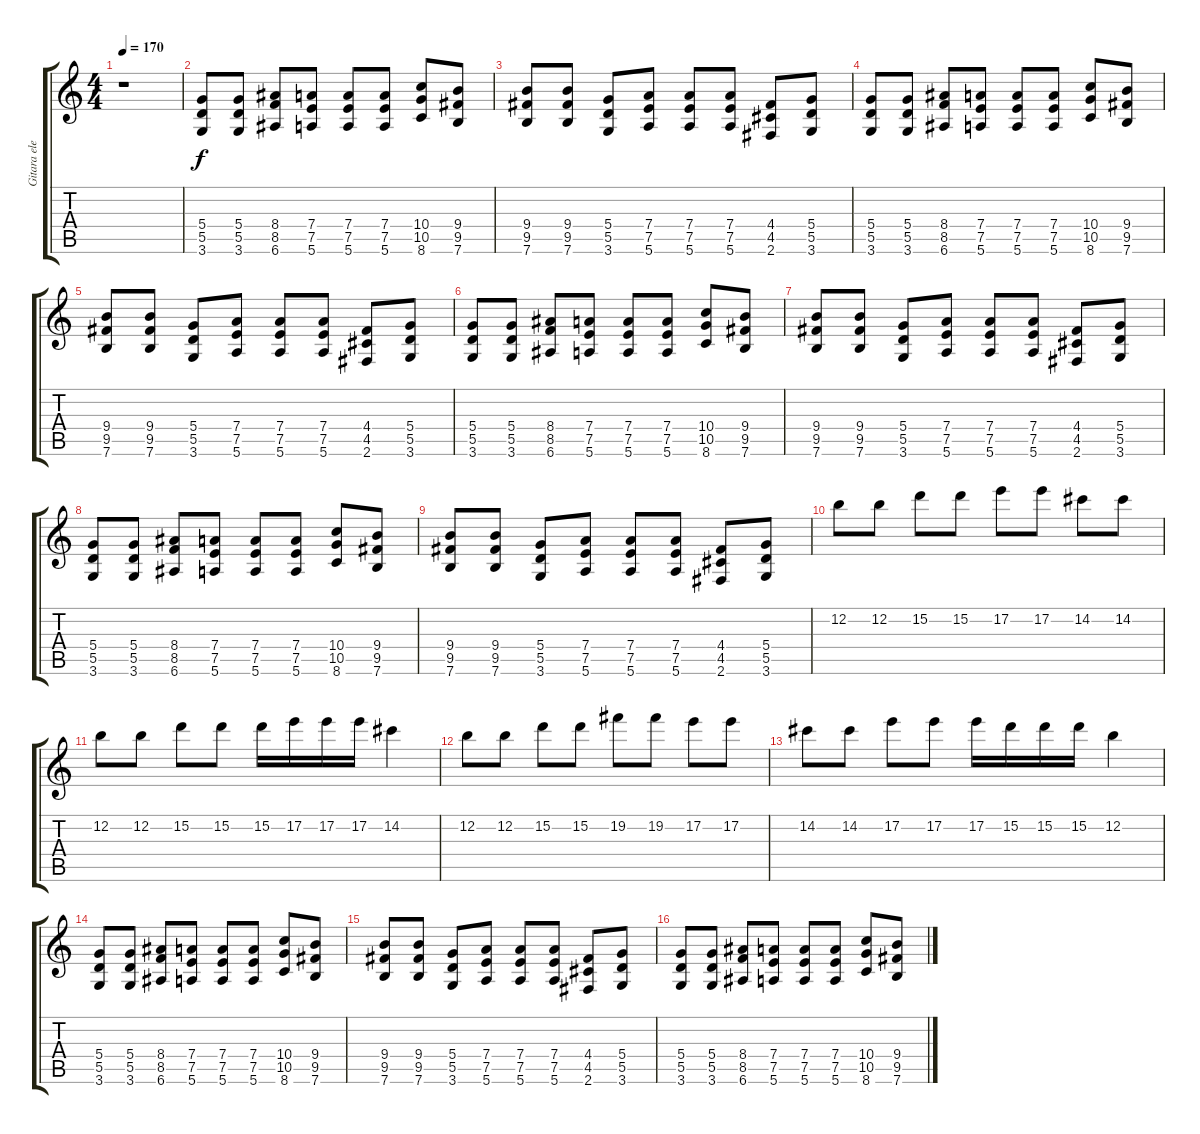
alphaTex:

\track ("Gitara elektryczna" "Gitara ele") {instrument distortionguitar}
\staff {score tabs}
\tuning (E4 B3 G3 D3 A2 E2) {hide}
\ts (4 4)
\tempo 170
\clef g2
\ks c
r.1{dy f instrument distortionguitar} |
(5.4 5.5 3.6).8 (5.4 5.5 3.6).8 (8.4 8.5 6.6).8 (7.4 7.5 5.6).8 (7.4 7.5 5.6).8 (7.4 7.5 5.6).8 (10.4 10.5 8.6).8 (9.4 9.5 7.6).8 |
(9.4 9.5 7.6).8 (9.4 9.5 7.6).8 (5.4 5.5 3.6).8 (7.4 7.5 5.6).8 (7.4 7.5 5.6).8 (7.4 7.5 5.6).8 (4.4 4.5 2.6).8 (5.4 5.5 3.6).8 |
(5.4 5.5 3.6).8 (5.4 5.5 3.6).8 (8.4 8.5 6.6).8 (7.4 7.5 5.6).8 (7.4 7.5 5.6).8 (7.4 7.5 5.6).8 (10.4 10.5 8.6).8 (9.4 9.5 7.6).8 |
(9.4 9.5 7.6).8 (9.4 9.5 7.6).8 (5.4 5.5 3.6).8 (7.4 7.5 5.6).8 (7.4 7.5 5.6).8 (7.4 7.5 5.6).8 (4.4 4.5 2.6).8 (5.4 5.5 3.6).8 |
(5.4 5.5 3.6).8 (5.4 5.5 3.6).8 (8.4 8.5 6.6).8 (7.4 7.5 5.6).8 (7.4 7.5 5.6).8 (7.4 7.5 5.6).8 (10.4 10.5 8.6).8 (9.4 9.5 7.6).8 |
(9.4 9.5 7.6).8 (9.4 9.5 7.6).8 (5.4 5.5 3.6).8 (7.4 7.5 5.6).8 (7.4 7.5 5.6).8 (7.4 7.5 5.6).8 (4.4 4.5 2.6).8 (5.4 5.5 3.6).8 |
(5.4 5.5 3.6).8 (5.4 5.5 3.6).8 (8.4 8.5 6.6).8 (7.4 7.5 5.6).8 (7.4 7.5 5.6).8 (7.4 7.5 5.6).8 (10.4 10.5 8.6).8 (9.4 9.5 7.6).8 |
(9.4 9.5 7.6).8 (9.4 9.5 7.6).8 (5.4 5.5 3.6).8 (7.4 7.5 5.6).8 (7.4 7.5 5.6).8 (7.4 7.5 5.6).8 (4.4 4.5 2.6).8 (5.4 5.5 3.6).8 |
12.2.8 12.2.8 15.2.8 15.2.8 17.2.8 17.2.8 14.2.8 14.2.8 |
12.2.8 12.2.8 15.2.8 15.2.8 15.2.16 17.2.16 17.2.16 17.2.16 14.2.4 |
12.2.8 12.2.8 15.2.8 15.2.8 19.2.8 19.2.8 17.2.8 17.2.8 |
14.2.8 14.2.8 17.2.8 17.2.8 17.2.16 15.2.16 15.2.16 15.2.16 12.2.4 |
(5.4 5.5 3.6).8 (5.4 5.5 3.6).8 (8.4 8.5 6.6).8 (7.4 7.5 5.6).8 (7.4 7.5 5.6).8 (7.4 7.5 5.6).8 (10.4 10.5 8.6).8 (9.4 9.5 7.6).8 |
(9.4 9.5 7.6).8 (9.4 9.5 7.6).8 (5.4 5.5 3.6).8 (7.4 7.5 5.6).8 (7.4 7.5 5.6).8 (7.4 7.5 5.6).8 (4.4 4.5 2.6).8 (5.4 5.5 3.6).8 |
(5.4 5.5 3.6).8 (5.4 5.5 3.6).8 (8.4 8.5 6.6).8 (7.4 7.5 5.6).8 (7.4 7.5 5.6).8 (7.4 7.5 5.6).8 (10.4 10.5 8.6).8 (9.4 9.5 7.6).8
